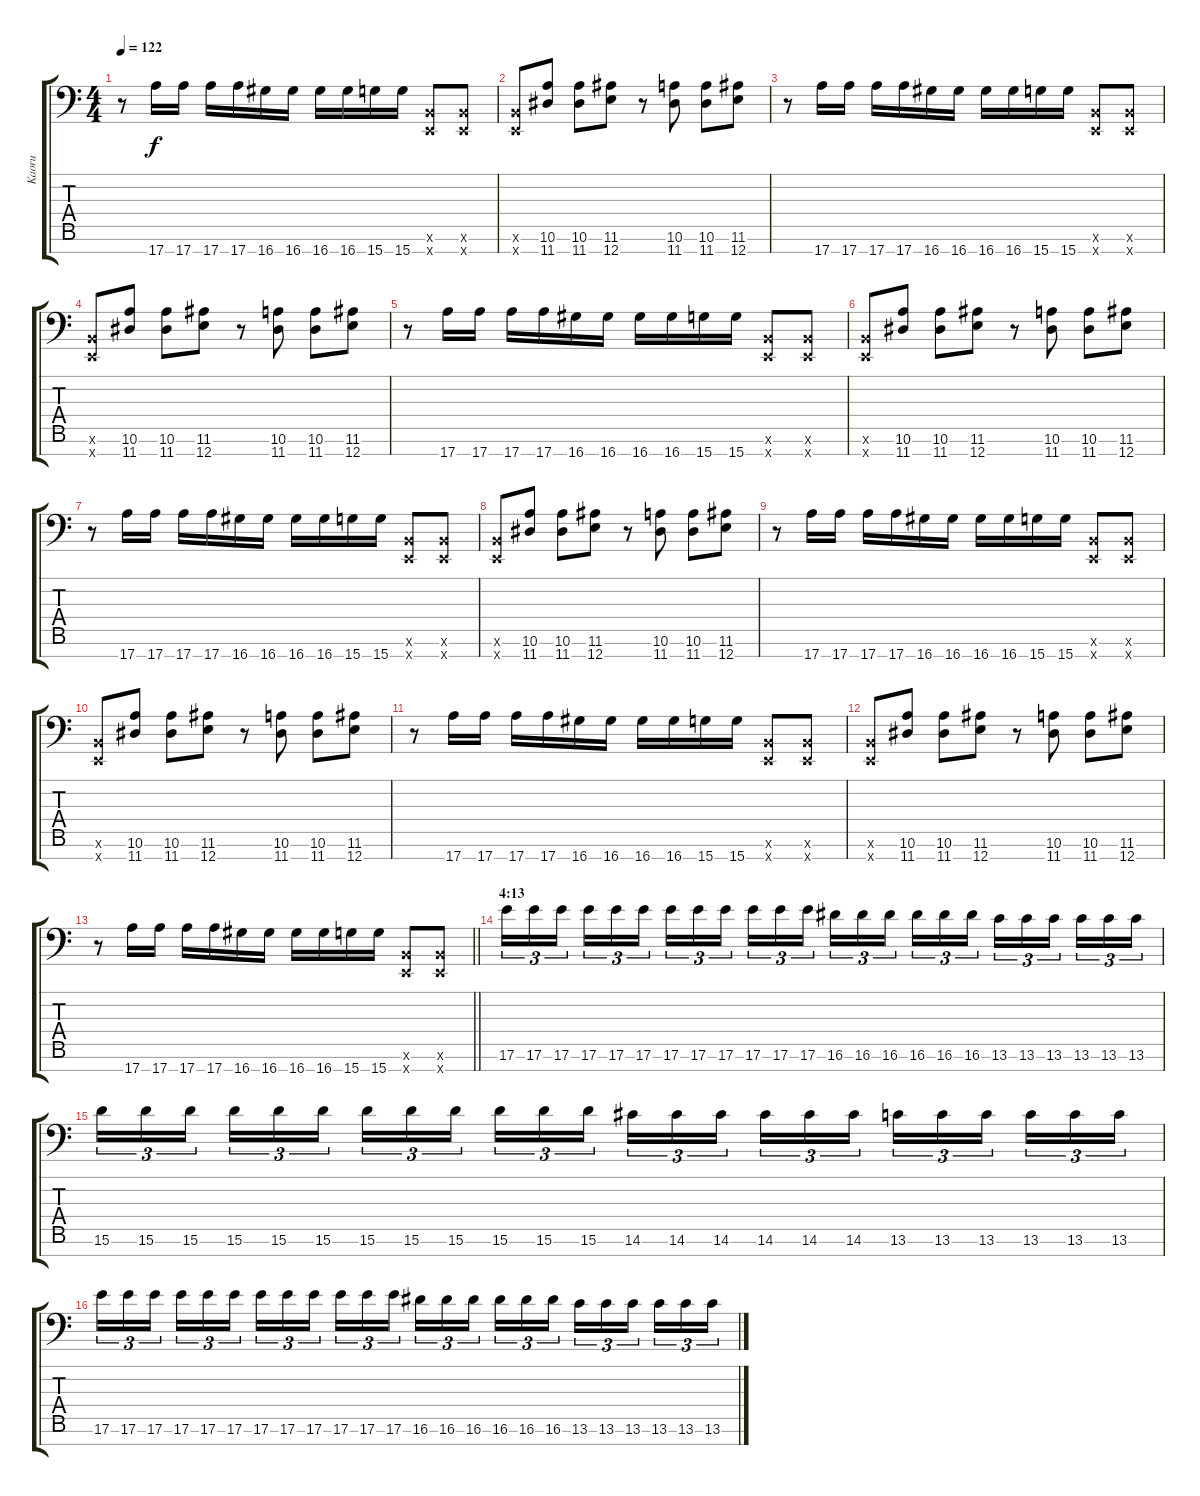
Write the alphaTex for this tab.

\track ("Kaoru" "Kaoru") {instrument overdrivenguitar}
\staff {score tabs}
\tuning (B3 Gb3 D3 A2 E2 B1 E1) {hide}
\ts (4 4)
\tempo 122
\clef f4
\ks c
r.8{dy f} 17.7.16 17.7.16 17.7.16 17.7.16 16.7.16 16.7.16 16.7.16 16.7.16 15.7.16 15.7.16 (0.6{x} 0.7{x}).8 (0.6{x} 0.7{x}).8 |
(0.6{x} 0.7{x}).8 (10.6 11.7).8 (10.6 11.7).8 (11.6 12.7).8 r.8 (10.6 11.7).8 (10.6 11.7).8 (11.6 12.7).8 |
r.8 17.7.16 17.7.16 17.7.16 17.7.16 16.7.16 16.7.16 16.7.16 16.7.16 15.7.16 15.7.16 (0.6{x} 0.7{x}).8 (0.6{x} 0.7{x}).8 |
(0.6{x} 0.7{x}).8 (10.6 11.7).8 (10.6 11.7).8 (11.6 12.7).8 r.8 (10.6 11.7).8 (10.6 11.7).8 (11.6 12.7).8 |
r.8 17.7.16 17.7.16 17.7.16 17.7.16 16.7.16 16.7.16 16.7.16 16.7.16 15.7.16 15.7.16 (0.6{x} 0.7{x}).8 (0.6{x} 0.7{x}).8 |
(0.6{x} 0.7{x}).8 (10.6 11.7).8 (10.6 11.7).8 (11.6 12.7).8 r.8 (10.6 11.7).8 (10.6 11.7).8 (11.6 12.7).8 |
r.8 17.7.16 17.7.16 17.7.16 17.7.16 16.7.16 16.7.16 16.7.16 16.7.16 15.7.16 15.7.16 (0.6{x} 0.7{x}).8 (0.6{x} 0.7{x}).8 |
(0.6{x} 0.7{x}).8 (10.6 11.7).8 (10.6 11.7).8 (11.6 12.7).8 r.8 (10.6 11.7).8 (10.6 11.7).8 (11.6 12.7).8 |
r.8 17.7.16 17.7.16 17.7.16 17.7.16 16.7.16 16.7.16 16.7.16 16.7.16 15.7.16 15.7.16 (0.6{x} 0.7{x}).8 (0.6{x} 0.7{x}).8 |
(0.6{x} 0.7{x}).8 (10.6 11.7).8 (10.6 11.7).8 (11.6 12.7).8 r.8 (10.6 11.7).8 (10.6 11.7).8 (11.6 12.7).8 |
r.8 17.7.16 17.7.16 17.7.16 17.7.16 16.7.16 16.7.16 16.7.16 16.7.16 15.7.16 15.7.16 (0.6{x} 0.7{x}).8 (0.6{x} 0.7{x}).8 |
(0.6{x} 0.7{x}).8 (10.6 11.7).8 (10.6 11.7).8 (11.6 12.7).8 r.8 (10.6 11.7).8 (10.6 11.7).8 (11.6 12.7).8 |
\barLineRight lightlight
r.8 17.7.16 17.7.16 17.7.16 17.7.16 16.7.16 16.7.16 16.7.16 16.7.16 15.7.16 15.7.16 (0.6{x} 0.7{x}).8 (0.6{x} 0.7{x}).8 |
\section ("" "4:13")
17.6.16{tu (3 2)} 17.6.16{tu (3 2)} 17.6.16{tu (3 2) beam splitsecondary} 17.6.16{tu (3 2)} 17.6.16{tu (3 2)} 17.6.16{tu (3 2)} 17.6.16{tu (3 2)} 17.6.16{tu (3 2)} 17.6.16{tu (3 2) beam splitsecondary} 17.6.16{tu (3 2)} 17.6.16{tu (3 2)} 17.6.16{tu (3 2)} 16.6.16{tu (3 2)} 16.6.16{tu (3 2)} 16.6.16{tu (3 2) beam splitsecondary} 16.6.16{tu (3 2)} 16.6.16{tu (3 2)} 16.6.16{tu (3 2)} 13.6.16{tu (3 2)} 13.6.16{tu (3 2)} 13.6.16{tu (3 2) beam splitsecondary} 13.6.16{tu (3 2)} 13.6.16{tu (3 2)} 13.6.16{tu (3 2)} |
15.6.16{tu (3 2)} 15.6.16{tu (3 2)} 15.6.16{tu (3 2) beam splitsecondary} 15.6.16{tu (3 2)} 15.6.16{tu (3 2)} 15.6.16{tu (3 2)} 15.6.16{tu (3 2)} 15.6.16{tu (3 2)} 15.6.16{tu (3 2) beam splitsecondary} 15.6.16{tu (3 2)} 15.6.16{tu (3 2)} 15.6.16{tu (3 2)} 14.6.16{tu (3 2)} 14.6.16{tu (3 2)} 14.6.16{tu (3 2) beam splitsecondary} 14.6.16{tu (3 2)} 14.6.16{tu (3 2)} 14.6.16{tu (3 2)} 13.6.16{tu (3 2)} 13.6.16{tu (3 2)} 13.6.16{tu (3 2) beam splitsecondary} 13.6.16{tu (3 2)} 13.6.16{tu (3 2)} 13.6.16{tu (3 2)} |
17.6.16{tu (3 2)} 17.6.16{tu (3 2)} 17.6.16{tu (3 2) beam splitsecondary} 17.6.16{tu (3 2)} 17.6.16{tu (3 2)} 17.6.16{tu (3 2)} 17.6.16{tu (3 2)} 17.6.16{tu (3 2)} 17.6.16{tu (3 2) beam splitsecondary} 17.6.16{tu (3 2)} 17.6.16{tu (3 2)} 17.6.16{tu (3 2)} 16.6.16{tu (3 2)} 16.6.16{tu (3 2)} 16.6.16{tu (3 2) beam splitsecondary} 16.6.16{tu (3 2)} 16.6.16{tu (3 2)} 16.6.16{tu (3 2)} 13.6.16{tu (3 2)} 13.6.16{tu (3 2)} 13.6.16{tu (3 2) beam splitsecondary} 13.6.16{tu (3 2)} 13.6.16{tu (3 2)} 13.6.16{tu (3 2)}
